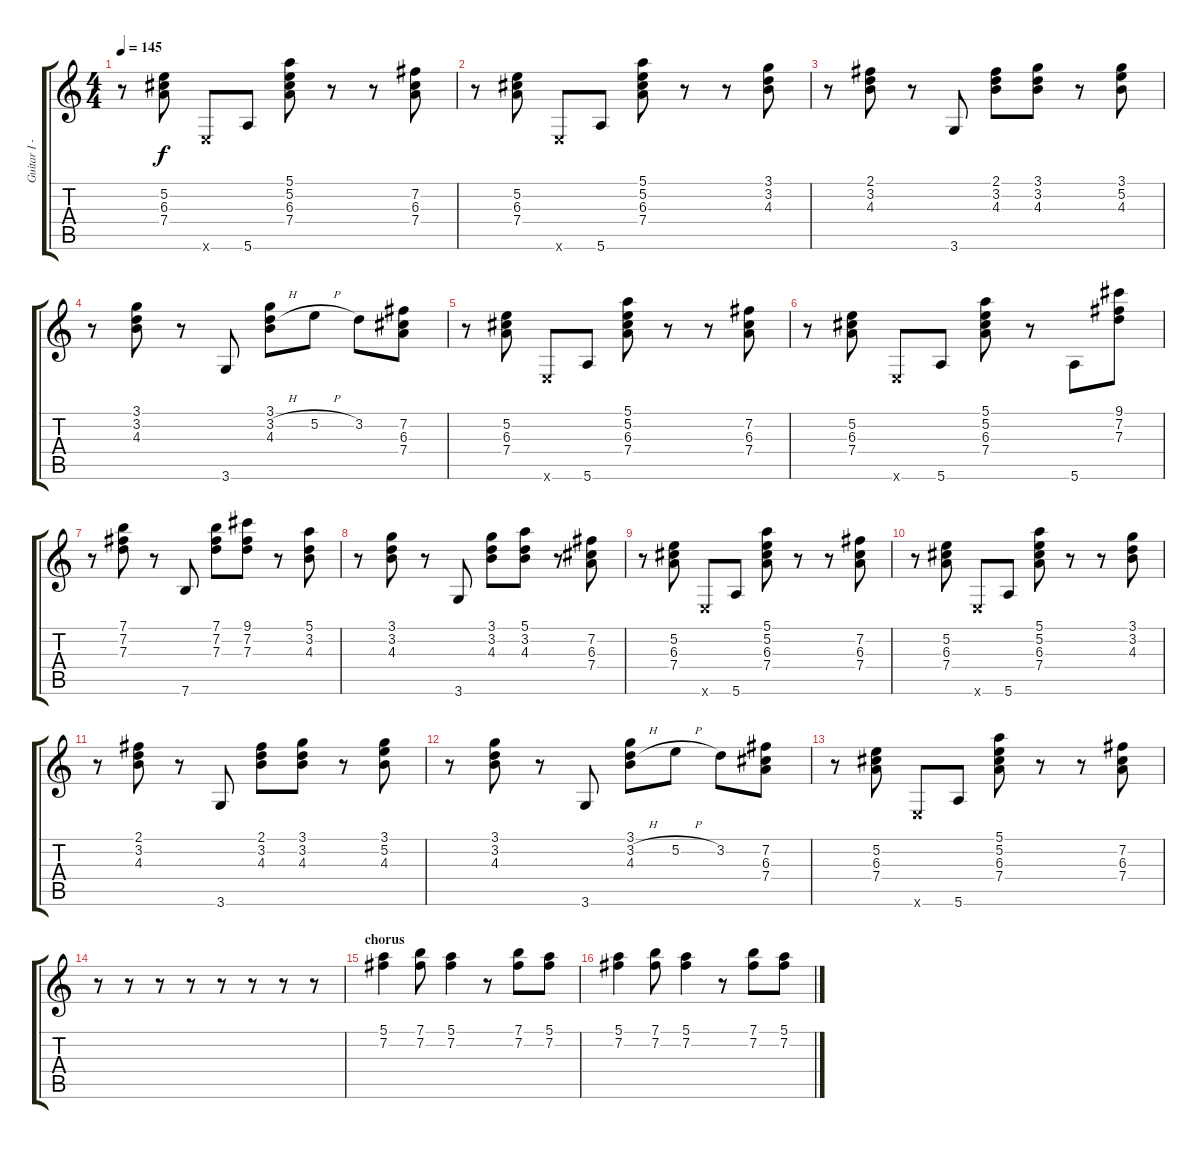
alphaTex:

\track ("Guitar I - Johnny Marr" "Guitar I -") {instrument distortionguitar}
\staff {score tabs}
\tuning (E4 B3 G3 D3 A2 E2) {hide}
\ts (4 4)
\tempo 145
\clef g2
\ks c
r.8{dy f} (5.2 6.3 7.4).8 0.6{x}.8 5.6.8 (5.1 5.2 6.3 7.4).8 r.8 r.8 (7.2 6.3 7.4).8 |
r.8 (5.2 6.3 7.4).8 0.6{x}.8 5.6.8 (5.1 5.2 6.3 7.4).8 r.8 r.8 (3.1 3.2 4.3).8 |
r.8 (2.1 3.2 4.3).8 r.8 3.6.8 (2.1 3.2 4.3).8 (3.1 3.2 4.3).8 r.8 (3.1 5.2 4.3).8 |
r.8 (3.1 3.2 4.3).8 r.8 3.6.8 (3.1 3.2{h} 4.3).8 5.2{h}.8 3.2.8 (7.2 6.3 7.4).8 |
r.8 (5.2 6.3 7.4).8 0.6{x}.8 5.6.8 (5.1 5.2 6.3 7.4).8 r.8 r.8 (7.2 6.3 7.4).8 |
r.8 (5.2 6.3 7.4).8 0.6{x}.8 5.6.8 (5.1 5.2 6.3 7.4).8 r.8 5.6.8 (9.1 7.2 7.3).8 |
r.8 (7.1 7.2 7.3).8 r.8 7.6.8 (7.1 7.2 7.3).8 (9.1 7.2 7.3).8 r.8 (5.1 3.2 4.3).8 |
r.8 (3.1 3.2 4.3).8 r.8 3.6.8 (3.1 3.2 4.3).8 (5.1 3.2 4.3).8 r.8 (7.2 6.3 7.4).8 |
r.8 (5.2 6.3 7.4).8 0.6{x}.8 5.6.8 (5.1 5.2 6.3 7.4).8 r.8 r.8 (7.2 6.3 7.4).8 |
r.8 (5.2 6.3 7.4).8 0.6{x}.8 5.6.8 (5.1 5.2 6.3 7.4).8 r.8 r.8 (3.1 3.2 4.3).8 |
r.8 (2.1 3.2 4.3).8 r.8 3.6.8 (2.1 3.2 4.3).8 (3.1 3.2 4.3).8 r.8 (3.1 5.2 4.3).8 |
r.8 (3.1 3.2 4.3).8 r.8 3.6.8 (3.1 3.2{h} 4.3).8 5.2{h}.8 3.2.8 (7.2 6.3 7.4).8 |
r.8 (5.2 6.3 7.4).8 0.6{x}.8 5.6.8 (5.1 5.2 6.3 7.4).8 r.8 r.8 (7.2 6.3 7.4).8 |
r.8 r.8 r.8 r.8 r.8 r.8 r.8 r.8 |
\section ("" "chorus")
(5.1 7.2).4 (7.1 7.2).8 (5.1 7.2).4 r.8 (7.1 7.2).8 (5.1 7.2).8 |
(5.1 7.2).4 (7.1 7.2).8 (5.1 7.2).4 r.8 (7.1 7.2).8 (5.1 7.2).8
